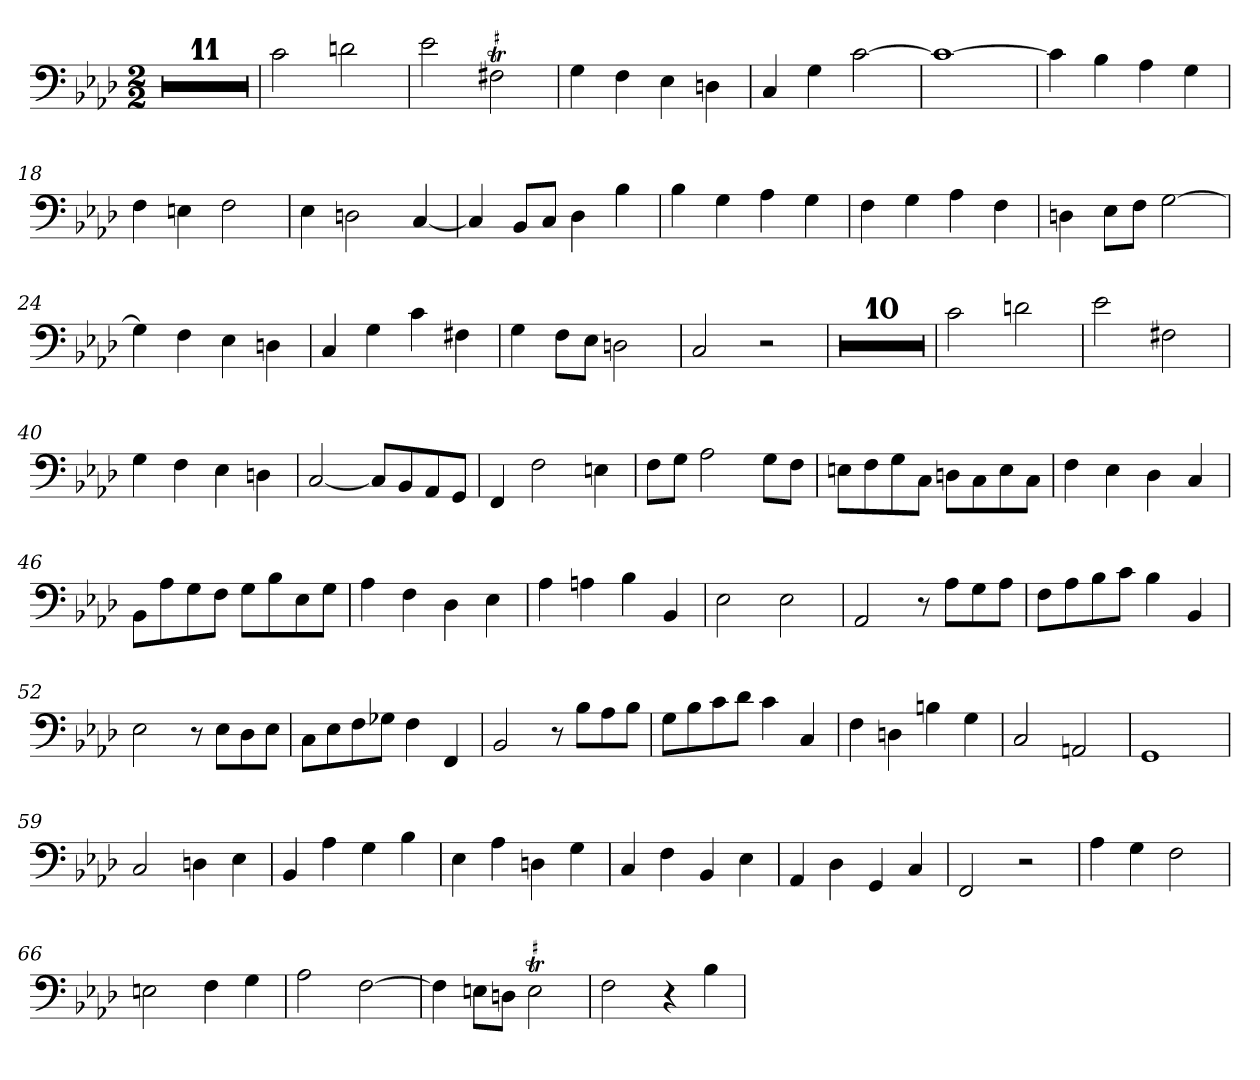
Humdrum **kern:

**kern
*part1
*staff1
*k[b-e-a-d-]
*M2/2
*MM76
=1
1r
=2
1r
=3
1r
=4
1r
=5
1r
=6
1r
=7
1r
=8
1r
=9
1r
=10
1r
=11
1r
=12
2c
2dn
=13
2e-
!LO:TR:acc=#
2F#XT
=14
4G
4F
4E-
4Dn
=15
4C
4G
[2c
=16
1c_
=17
4c]
4B-
4A-
4G
=18
4F
4En
2F
=19
4E-
2Dn
[4C
=20
4C]
8BB-L
8CJ
4D-
4B-
=21
4B-
4G
4A-
4G
=22
4F
4G
4A-
4F
=23
4Dn
8E-L
8FJ
[2G
=24
4G]
4F
4E-
4Dn
=25
4C
4G
4c
4F#X
=26
4G
8FL
8E-J
2Dn
=27
2C
2r
=28
1r
=29
1r
=30
1r
=31
1r
=32
1r
=33
1r
=34
1r
=35
1r
=36
1r
=37
1r
=38
2c
2dn
=39
2e-
2F#X
=40
4G
4F
4E-
4Dn
=41
[2C
8CL]
8BB-
8AA-
8GGJ
=42
4FF
2F
4En
=43
8FL
8GJ
2A-
8GL
8FJ
=44
8EnL
8F
8G
8CJ
8DnL
8C
8E
8CJ
=45
4F
4E-
4D-
4C
=46
8BB-L
8A-
8G
8FJ
8GL
8B-
8E-
8GJ
=47
4A-
4F
4D-
4E-
=48
4A-
4An
4B-
4BB-
=49
2E-
2E-
=50
2AA-
8r
8A-L
8G
8A-J
=51
8FL
8A-
8B-
8cJ
4B-
4BB-
=52
2E-
8r
8E-L
8D-
8E-J
=53
8CL
8E-
8F
8G-XJ
4F
4FF
=54
2BB-
8r
8B-L
8A-
8B-J
=55
8GL
8B-
8c
8d-J
4c
4C
=56
4F
4Dn
4Bn
4G
=57
2C
2AAn
=58
1GG
=59
2C
4Dn
4E-
=60
4BB-
4A-
4G
4B-
=61
4E-
4A-
4Dn
4G
=62
4C
4F
4BB-
4E-
=63
4AA-
4D-
4GG
4C
=64
2FF
2r
=65
4A-
4G
2F
=66
2En
4F
4G
=67
2A-
[2F
=68
4F]
8EnL
8DnJ
!LO:TR:acc=#
2ET
=69
2F
4r
4B-
=
*-
